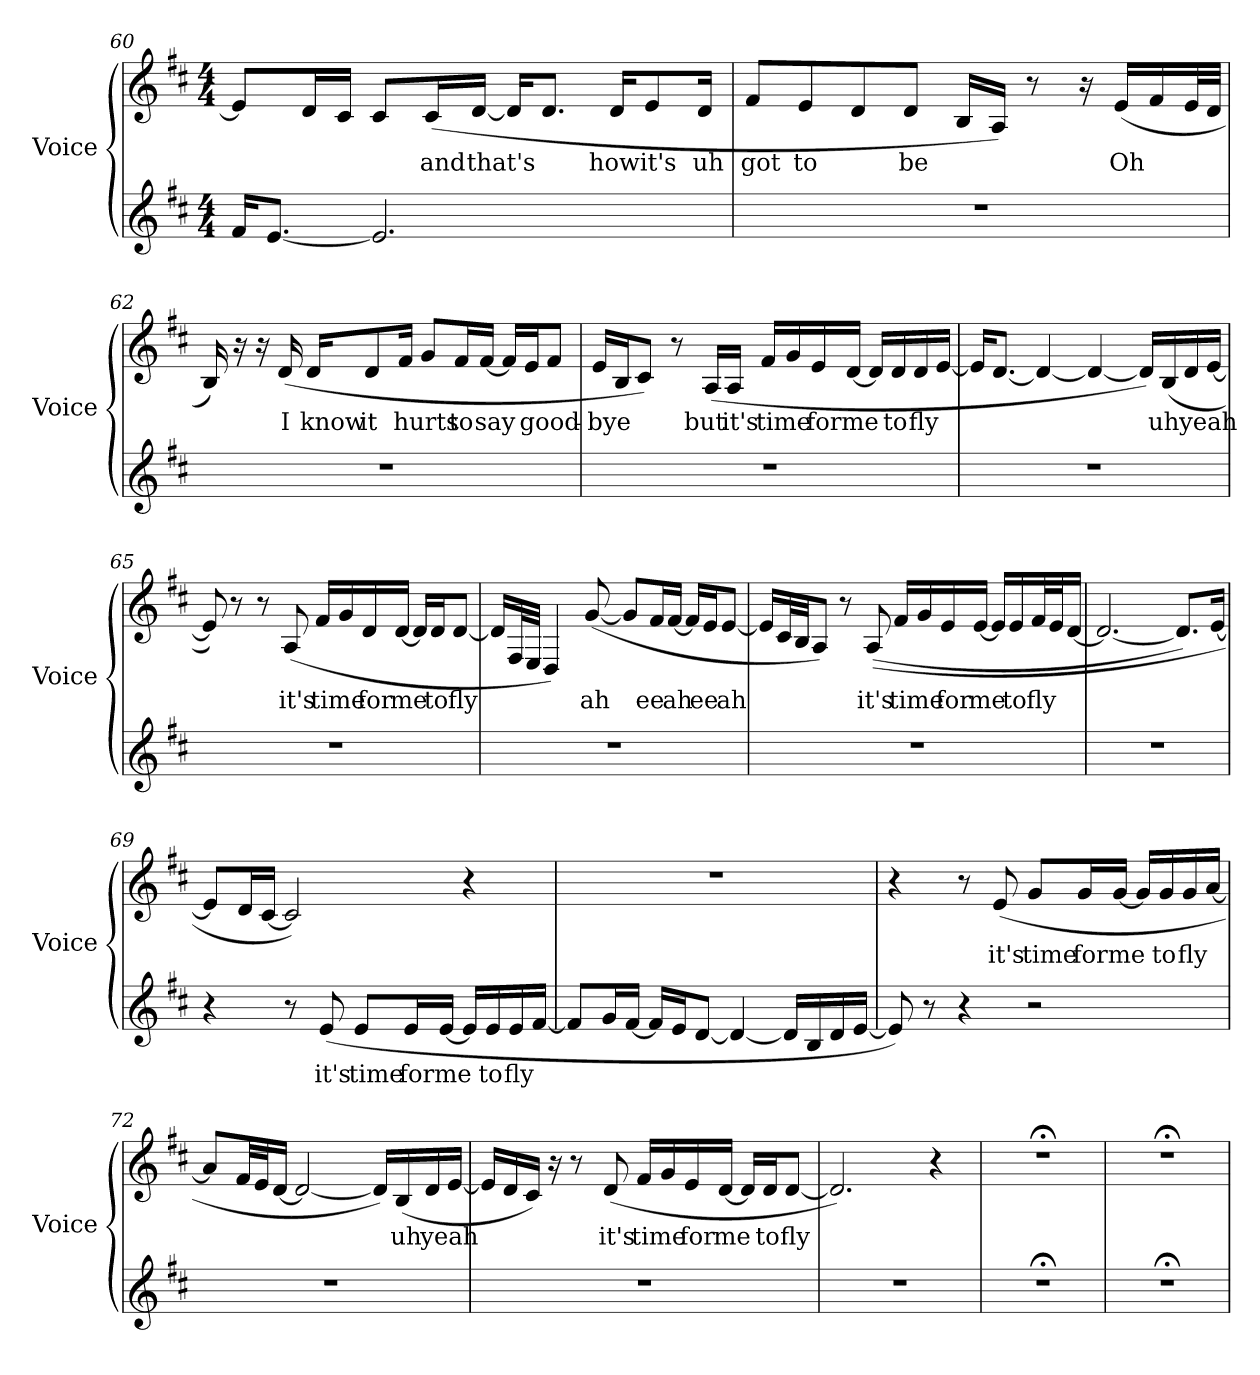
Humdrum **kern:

**kern	**text	**kern	**text
*part2	*part2	*part1	*part1
*staff2	*staff2	*staff1	*staff1
*I"Voice	*	*I"Voice	*
*I'Voice	*	*I'Voice	*
!!LO:LB:g=z
*clefG2	*	*clefG2	*
*k[f#c#]	*	*k[f#c#]	*
*D:	*	*D:	*
*M4/4	*	*M4/4	*
=60	=60	=60	=60
16f#/KL	.	8e/L]	.
[8.e/J	.	.	.
.	.	16d/L	.
.	.	16c#/JJ	.
2.e/]	.	8c#/L	.
!	!	!	!LO:LY:b
.	.	(>16c#/L	and
!	!	!	!LO:LY:b
.	.	[16d/JJ	that's
.	.	16d/KL]	.
.	.	8.d/J	.
!	!	!	!LO:LY:b
.	.	16d/KL	how
!	!	!	!LO:LY:b
.	.	8e/	it's
!	!	!	!LO:LY:b
.	.	16d/Jk	uh
=61	=61	=61	=61
!	!	!	!LO:LY:b
1r	.	8f#/L	got
!	!	!	!LO:LY:b
.	.	8e/	to
.	.	8d/	.
!	!	!	!LO:LY:b
.	.	8d/J	be
.	.	16B/LL	.
.	.	16A/JJ)	.
.	.	8r	.
.	.	16r	.
!	!	!	!LO:LY:b
.	.	(<16e/LL	Oh
.	.	16f#/	.
.	.	32e/L	.
.	.	32d/JJJ	.
!!LO:LB:g=z
=62	=62	=62	=62
1r	.	16B/)	.
.	.	16r	.
.	.	16r	.
!	!	!	!LO:LY:b
.	.	(<16d/	I
!	!	!	!LO:LY:b
.	.	16d/KL	know
!	!	!	!LO:LY:b
.	.	8d/	it
!	!	!	!LO:LY:b
.	.	16f#/Jk	hurts
.	.	8g/L	.
!	!	!	!LO:LY:b
.	.	16f#/L	to
!	!	!	!LO:LY:b
.	.	[16f#/JJ	say
.	.	16f#/LL]	.
!	!	!	!LO:LY:b
.	.	16e/J	good-
.	.	8f#/J	.
=63	=63	=63	=63
!	!	!	!LO:LY:b
1r	.	16e/LL	-bye
.	.	16B/J	.
.	.	8c#/J)	.
.	.	8r	.
!	!	!	!LO:LY:b
.	.	(>16A/LL	but
!	!	!	!LO:LY:b
.	.	16A/JJ	it's
!	!	!	!LO:LY:b
.	.	16f#/LL	time
.	.	16g/	.
!	!	!	!LO:LY:b
.	.	16e/	for
!	!	!	!LO:LY:b
.	.	[16d/JJ	me
.	.	16d/LL]	.
!	!	!	!LO:LY:b
.	.	16d/	to
!	!	!	!LO:LY:b
.	.	16d/	fly
.	.	[16e/JJ	.
!!LO:LB:g=z
=64	=64	=64	=64
1r	.	16e/KL]	.
.	.	[8.d/J	.
.	.	4d/_	.
.	.	4d/_	.
.	.	16d/LL])	.
!	!	!	!LO:LY:b
.	.	(<16B/	uh
!	!	!	!LO:LY:b
.	.	16d/	yeah
.	.	[16e/JJ	.
=65	=65	=65	=65
1r	.	8e/])	.
.	.	8r	.
.	.	8r	.
!	!	!	!LO:LY:b
.	.	(<8A/	it's
!	!	!	!LO:LY:b
.	.	16f#/LL	time
.	.	16g/	.
!	!	!	!LO:LY:b
.	.	16d/	for
!	!	!	!LO:LY:b
.	.	[16d/JJ	me
.	.	16d/LL]	.
!	!	!	!LO:LY:b
.	.	16d/J	to
!	!	!	!LO:LY:b
.	.	[8d/J	fly
=66	=66	=66	=66
1r	.	16d/LL]	.
.	.	32F#/L	.
.	.	32E/JJJ	.
.	.	4D/)	.
!	!	!	!LO:LY:b
.	.	(<[8g/	ah
.	.	8g/L]	.
!	!	!	!LO:LY:b
.	.	16f#/L	ee
!	!	!	!LO:LY:b
.	.	[16f#/JJ	ah
.	.	16f#/LL]	.
!	!	!	!LO:LY:b
.	.	16e/J	ee
!	!	!	!LO:LY:b
.	.	[8e/J	ah
!!LO:PB:g=z
=67	=67	=67	=67
1r	.	16e/LL]	.
.	.	32c#/L	.
.	.	32B/JJ	.
.	.	8A/J)	.
.	.	8r	.
!	!	!	!LO:LY:b
.	.	(>(>8A/	it's
!	!	!	!LO:LY:b
.	.	16f#/LL	time
.	.	16g/	.
!	!	!	!LO:LY:b
.	.	16e/	for
!	!	!	!LO:LY:b
.	.	[16e/JJ	me
.	.	16e/LL]	.
!	!	!	!LO:LY:b
.	.	16e/	to
!	!	!	!LO:LY:b
.	.	32f#/L	fly
.	.	32e/J	.
.	.	[16d/JJ	.
=68	=68	=68	=68
1r	.	2.d/_	.
.	.	8.d/L])	.
.	.	[16e/Jk	.
=69	=69	=69	=69
4r	.	8e/L]	.
.	.	16d/L	.
.	.	[16c#/JJ	.
8r	.	2c#/])	.
!	!LO:LY:b	!	!
(>8e/	it's	.	.
!	!LO:LY:b	!	!
8e/L	time	.	.
!	!LO:LY:b	!	!
16e/L	for	.	.
!	!LO:LY:b	!	!
[16e/JJ	me	.	.
16e/LL]	.	4r	.
!	!LO:LY:b	!	!
16e/	to	.	.
!	!LO:LY:b	!	!
16e/	fly	.	.
[16f#/JJ	.	.	.
!!LO:LB:g=z
=70	=70	=70	=70
8f#/L]	.	1r	.
16g/L	.	.	.
[16f#/JJ	.	.	.
16f#/LL]	.	.	.
16e/J	.	.	.
[8d/J	.	.	.
4d/_	.	.	.
16d/LL]	.	.	.
16B/	.	.	.
16d/	.	.	.
[16e/JJ	.	.	.
=71	=71	=71	=71
8e/])	.	4r	.
8r	.	.	.
4r	.	8r	.
!	!	!	!LO:LY:b
.	.	(>8e/	it's
!	!	!	!LO:LY:b
2r	.	8g/L	time
!	!	!	!LO:LY:b
.	.	16g/L	for
!	!	!	!LO:LY:b
.	.	[16g/JJ	me
.	.	16g/LL]	.
!	!	!	!LO:LY:b
.	.	16g/	to
!	!	!	!LO:LY:b
.	.	16g/	fly
.	.	[16a/JJ	.
!!LO:LB:g=z
=72	=72	=72	=72
1r	.	8a/L]	.
.	.	32f#/LL	.
.	.	32e/J	.
.	.	[16d/JJ	.
.	.	2d/_	.
.	.	16d/LL])	.
!	!	!	!LO:LY:b
.	.	(<16B/	uh
!	!	!	!LO:LY:b
.	.	16d/	yeah
.	.	[16e/JJ	.
=73	=73	=73	=73
1r	.	16e/LL]	.
.	.	16d/	.
.	.	16c#/JJ)	.
.	.	16r	.
.	.	8r	.
!	!	!	!LO:LY:b
.	.	(<8d/	it's
!	!	!	!LO:LY:b
.	.	16f#/LL	time
.	.	16g/	.
!	!	!	!LO:LY:b
.	.	16e/	for
!	!	!	!LO:LY:b
.	.	[16d/JJ	me
.	.	16d/LL]	.
!	!	!	!LO:LY:b
.	.	16d/J	to
!	!	!	!LO:LY:b
.	.	[8d/J	fly
=74	=74	=74	=74
1r	.	2.d/])	.
.	.	4r	.
=74X1	=74X1	=74X1	=74X1
1r;<	.	1r;<	.
=74X2	=74X2	=74X2	=74X2
1r;<	.	1r;<	.
=	=	=	=
*-	*-	*-	*-
